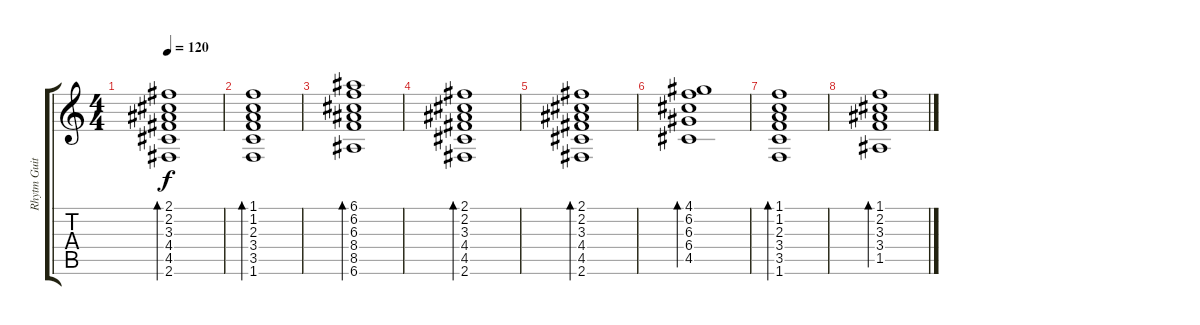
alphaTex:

\track ("Rhytm Guitar" "Rhytm Guit") {instrument acousticguitarsteel}
\staff {score tabs}
\tuning (E4 B3 G3 D3 A2 E2) {hide}
\ts (4 4)
\tempo 120
\clef g2
\ks c
(2.1 2.2 3.3 4.4 4.5 2.6).1{bd 60 dy f} |
(1.1 1.2 2.3 3.4 3.5 1.6).1{bd 60} |
(6.1 6.2 6.3 8.4 8.5 6.6).1{bd 60} |
(2.1 2.2 3.3 4.4 4.5 2.6).1{bd 60} |
(2.1 2.2 3.3 4.4 4.5 2.6).1{bd 60} |
(4.1 6.2 6.3 6.4 4.5).1{bd 60} |
(1.1 1.2 2.3 3.4 3.5 1.6).1{bd 60} |
(1.1 2.2 3.3 3.4 1.5).1{bd 60}
